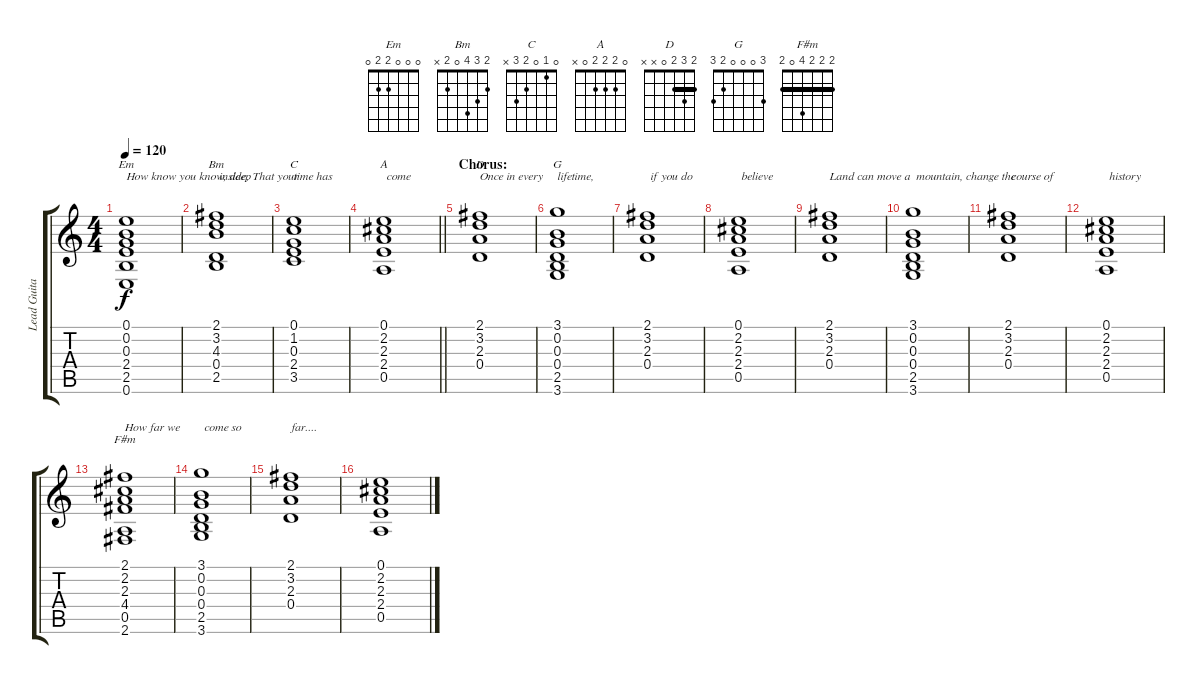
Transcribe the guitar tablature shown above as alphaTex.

\track ("Lead Guitar" "Lead Guita") {instrument acousticguitarsteel}
\staff {score tabs}
\tuning (E4 B3 G3 D3 A2 E2) {hide}
\chord ("Em" 0 0 0 2 2 0)
\chord ("Bm" 2 3 4 0 2 x)
\chord ("C" 0 1 0 2 3 x)
\chord ("A" 0 2 2 2 0 x)
\chord ("D" 2 3 2 0 x x) {barre 2}
\chord ("G" 3 0 0 0 2 3)
\chord ("F#m" 2 2 2 4 0 2) {barre 2}
\ts (4 4)
\tempo 120
\clef g2
\ks c
(0.1 0.2 0.3 2.4 2.5 0.6).1{ch "Em" txt "How know you know, deep " dy f} |
(2.1 3.2 4.3 0.4 2.5).1{ch "Bm" txt " inside, That your "} |
(0.1 1.2 0.3 2.4 3.5).1{ch "C" txt "time has"} |
\barLineRight lightlight
(0.1 2.2 2.3 2.4 0.5).1{ch "A" txt " come"} |
\section ("" "Chorus:")
(2.1 3.2 2.3 0.4).1{ch "D" txt "Once in every " instrument distortionguitar} |
(3.1 0.2 0.3 0.4 2.5 3.6).1{ch "G" txt "lifetime,"} |
(2.1 3.2 2.3 0.4).1{txt " if you do"} |
(0.1 2.2 2.3 2.4 0.5).1{txt " believe"} |
(2.1 3.2 2.3 0.4).1{txt "Land can move a"} |
(3.1 0.2 0.3 0.4 2.5 3.6).1{txt " mountain, change the"} |
(2.1 3.2 2.3 0.4).1{txt " course of"} |
(0.1 2.2 2.3 2.4 0.5).1{txt " history"} |
(2.1 2.2 2.3 4.4 0.5 2.6).1{ch "F#m" txt "How far we"} |
(3.1 0.2 0.3 0.4 2.5 3.6).1{txt " come so"} |
(2.1 3.2 2.3 0.4).1{txt "far...."} |
(0.1 2.2 2.3 2.4 0.5).1
